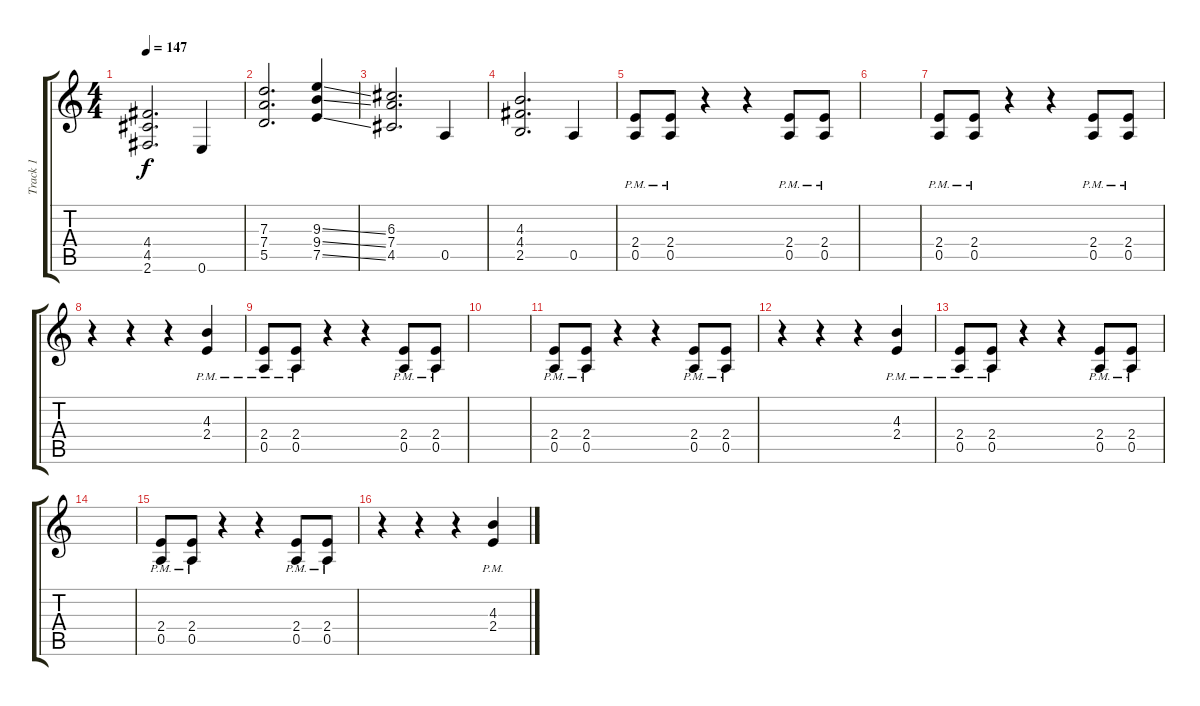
\track ("Track 1" "Track 1") {instrument overdrivenguitar}
\staff {score tabs}
\tuning (E4 B3 G3 D3 A2 E2) {hide}
\ts (4 4)
\tempo 147
\clef g2
\ks c
(4.4 4.5 2.6).2{d dy f} 0.6.4 |
(7.3 7.4 5.5).2{d} (9.3{ss} 9.4{ss} 7.5{ss}).4 |
(6.3 7.4 4.5).2{d} 0.5.4 |
(4.3 4.4 2.5).2{d} 0.5.4 |
(2.4{pm} 0.5{pm}).8 (2.4{pm} 0.5{pm}).8 r.4 r.4 (2.4{pm} 0.5{pm}).8 (2.4{pm} 0.5{pm}).8 |
|
(2.4{pm} 0.5{pm}).8 (2.4{pm} 0.5{pm}).8 r.4 r.4 (2.4{pm} 0.5{pm}).8 (2.4{pm} 0.5{pm}).8 |
r.4 r.4 r.4 (4.3{pm} 2.4{pm}).4 |
(2.4{pm} 0.5{pm}).8 (2.4{pm} 0.5{pm}).8 r.4 r.4 (2.4{pm} 0.5{pm}).8 (2.4{pm} 0.5{pm}).8 |
|
(2.4{pm} 0.5{pm}).8 (2.4{pm} 0.5{pm}).8 r.4 r.4 (2.4{pm} 0.5{pm}).8 (2.4{pm} 0.5{pm}).8 |
r.4 r.4 r.4 (4.3{pm} 2.4{pm}).4 |
(2.4{pm} 0.5{pm}).8 (2.4{pm} 0.5{pm}).8 r.4 r.4 (2.4{pm} 0.5{pm}).8 (2.4{pm} 0.5{pm}).8 |
|
(2.4{pm} 0.5{pm}).8 (2.4{pm} 0.5{pm}).8 r.4 r.4 (2.4{pm} 0.5{pm}).8 (2.4{pm} 0.5{pm}).8 |
r.4 r.4 r.4 (4.3{pm} 2.4{pm}).4
